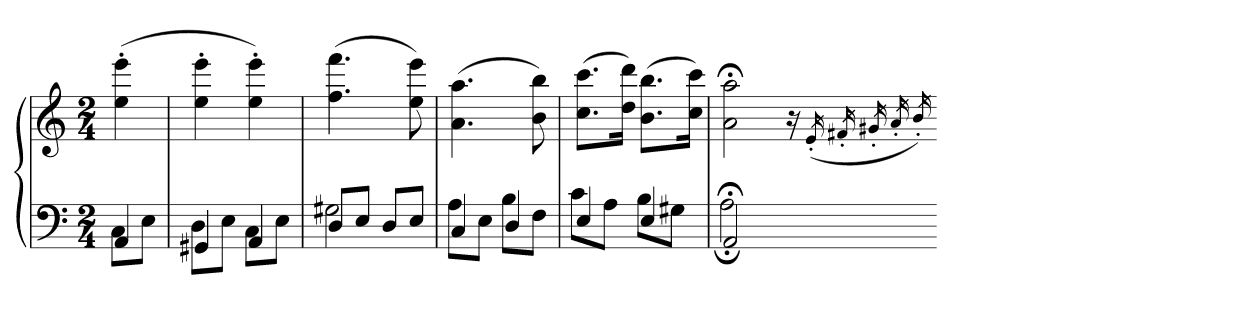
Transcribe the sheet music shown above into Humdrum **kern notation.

**kern	**kern
*part1	*part1
*staff2	*staff1
*clefF4	*clefG2
*k[]	*k[]
*a:	*a:
*M2/4	*M2/4
=	=
*^	*
4AA	8CL	(4ee' 4eee'
.	8EJ	.
=233	=233	=233
4GG#X	8DL	4ee' 4eee'
.	8EJ	.
4AA	8CL	4ee' 4eee')
.	8EJ	.
=234	=234	=234
8DL	2G#X	(4.ff 4.fff
8EJ	.	.
8DL	.	.
8EJ	.	8ee 8eee)
=235	=235	=235
4C	8AL	(4.a 4.aa
.	8EJ	.
4D	8BL	.
.	8FJ	8b 8bb)
=236	=236	=236
4E	8cL	(8.cc 8.cccL
.	8AJ	.
.	.	16dd 16dddJk)
4E	8BL	(8.b 8.bbL
.	8G#XJ	.
.	.	16cc 16cccJk)
=237	=237	=237
2AA;<	2A;<	2a;< 2aa;<
*v	*v	*
.	16qr
.	(16qe'
.	16qf#X'
.	16qg#X'
.	16qa'
.	16qb')
=-	=-
*-	*-
